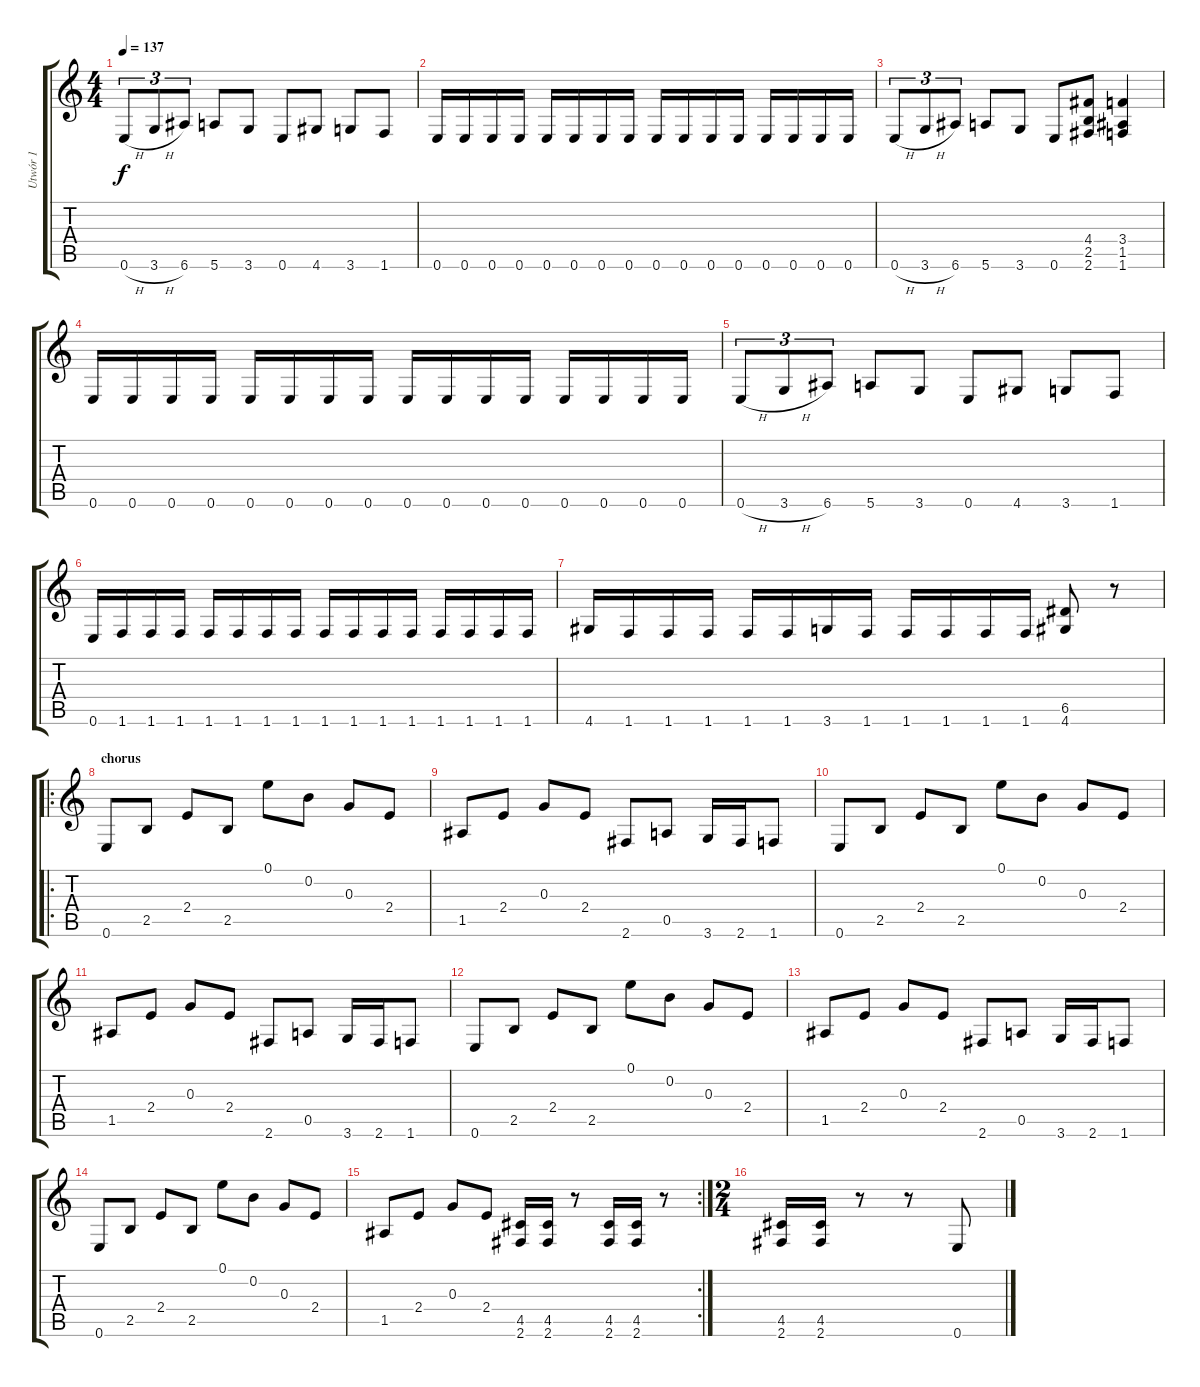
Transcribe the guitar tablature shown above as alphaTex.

\track ("Utwór 1" "Utwór 1") {instrument acousticguitarnylon}
\staff {score tabs}
\tuning (E4 B3 G3 D3 A2 E2) {hide}
\ts (4 4)
\tempo 137
\clef g2
\ks c
0.6{h}.8{tu (3 2) dy f} 3.6{h}.8{tu (3 2)} 6.6.8{tu (3 2)} 5.6.8 3.6.8 0.6.8 4.6.8 3.6.8 1.6.8 |
0.6.16 0.6.16 0.6.16 0.6.16 0.6.16 0.6.16 0.6.16 0.6.16 0.6.16 0.6.16 0.6.16 0.6.16 0.6.16 0.6.16 0.6.16 0.6.16 |
0.6{h}.8{tu (3 2)} 3.6{h}.8{tu (3 2)} 6.6.8{tu (3 2)} 5.6.8 3.6.8 0.6.8 (4.4 2.5 2.6).8 (3.4 1.5 1.6).4 |
0.6.16 0.6.16 0.6.16 0.6.16 0.6.16 0.6.16 0.6.16 0.6.16 0.6.16 0.6.16 0.6.16 0.6.16 0.6.16 0.6.16 0.6.16 0.6.16 |
0.6{h}.8{tu (3 2)} 3.6{h}.8{tu (3 2)} 6.6.8{tu (3 2)} 5.6.8 3.6.8 0.6.8 4.6.8 3.6.8 1.6.8 |
0.6.16 1.6.16 1.6.16 1.6.16 1.6.16 1.6.16 1.6.16 1.6.16 1.6.16 1.6.16 1.6.16 1.6.16 1.6.16 1.6.16 1.6.16 1.6.16 |
4.6.16 1.6.16 1.6.16 1.6.16 1.6.16 1.6.16 3.6.16 1.6.16 1.6.16 1.6.16 1.6.16 1.6.16 (6.5 4.6).8 r.8 |
\ro
\section ("" "chorus")
0.6.8 2.5.8 2.4.8 2.5.8 0.1.8 0.2.8 0.3.8 2.4.8 |
1.5.8 2.4.8 0.3.8 2.4.8 2.6.8 0.5.8 3.6.16 2.6.16 1.6.8 |
0.6.8 2.5.8 2.4.8 2.5.8 0.1.8 0.2.8 0.3.8 2.4.8 |
1.5.8 2.4.8 0.3.8 2.4.8 2.6.8 0.5.8 3.6.16 2.6.16 1.6.8 |
0.6.8 2.5.8 2.4.8 2.5.8 0.1.8 0.2.8 0.3.8 2.4.8 |
1.5.8 2.4.8 0.3.8 2.4.8 2.6.8 0.5.8 3.6.16 2.6.16 1.6.8 |
0.6.8 2.5.8 2.4.8 2.5.8 0.1.8 0.2.8 0.3.8 2.4.8 |
\rc 2
1.5.8 2.4.8 0.3.8 2.4.8 (4.5 2.6).16 (4.5 2.6).16 r.8 (4.5 2.6).16 (4.5 2.6).16 r.8 |
\ts (2 4)
(4.5 2.6).16 (4.5 2.6).16 r.8 r.8 0.6{ss}.8
